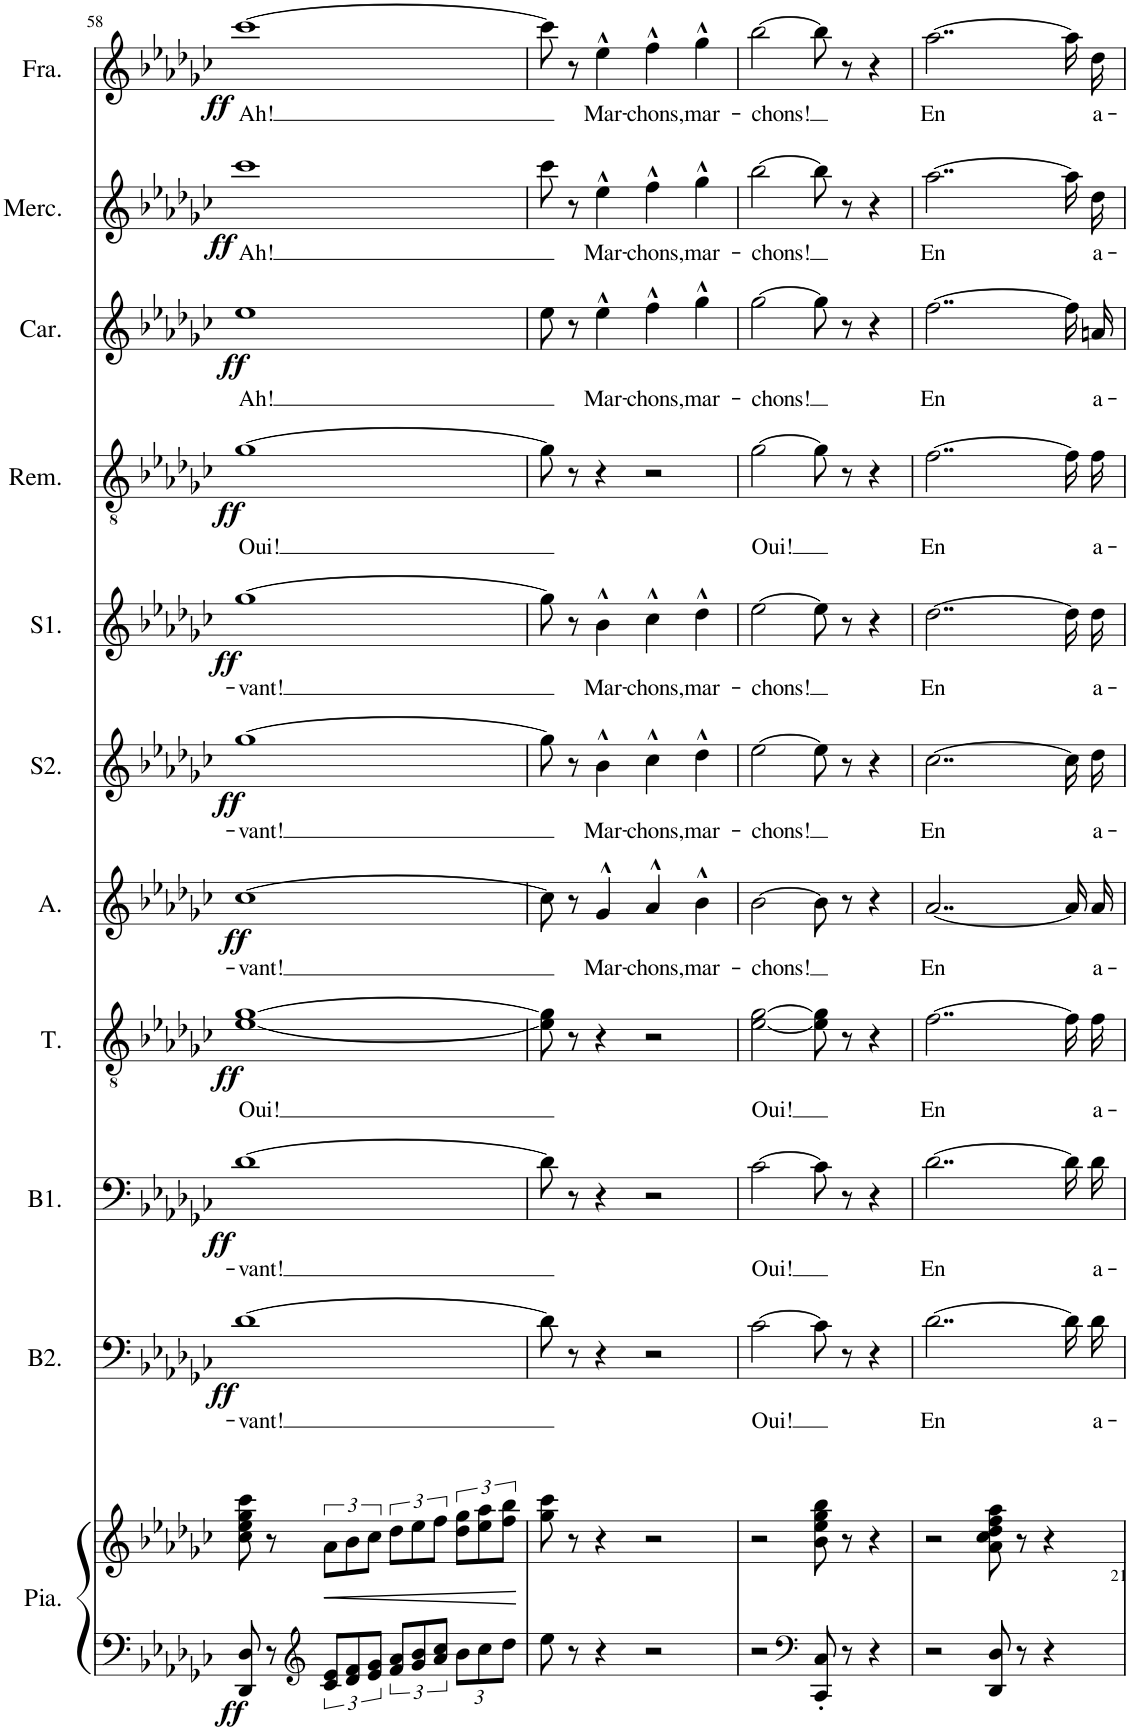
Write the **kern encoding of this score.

**kern	**kern	**dynam	**kern	**text	**dynam	**kern	**text	**dynam	**kern	**text	**dynam	**kern	**text	**dynam	**kern	**text	**dynam	**kern	**text	**dynam	**kern	**text	**dynam	**kern	**text	**dynam	**kern	**text	**dynam	**kern	**text	**dynam
*part11	*part11	*part11	*part10	*part10	*part10	*part9	*part9	*part9	*part8	*part8	*part8	*part7	*part7	*part7	*part6	*part6	*part6	*part5	*part5	*part5	*part4	*part4	*part4	*part3	*part3	*part3	*part2	*part2	*part2	*part1	*part1	*part1
*staff12	*staff11	*staff11/12	*staff10	*staff10	*staff10	*staff9	*staff9	*staff9	*staff8	*staff8	*staff8	*staff7	*staff7	*staff7	*staff6	*staff6	*staff6	*staff5	*staff5	*staff5	*staff4	*staff4	*staff4	*staff3	*staff3	*staff3	*staff2	*staff2	*staff2	*staff1	*staff1	*staff1
*I"Piano	*	*	*I"Basse 2	*	*	*I"Basse 1	*	*	*I"Ténor	*	*	*I"Alto	*	*	*I"Soprano 2	*	*	*I"Soprano 1	*	*	*I"Remendado	*	*	*I"Carmen	*	*	*I"Mercedes	*	*	*I"Fraquita	*	*
*I'Pia.	*	*	*I'B2.	*	*	*I'B1.	*	*	*I'T.	*	*	*I'A.	*	*	*I'S2.	*	*	*I'S1.	*	*	*I'Rem.	*	*	*I'Car.	*	*	*I'Merc.	*	*	*I'Fra.	*	*
!!LO:PB:g=z
*clefF4	*clefG2	*	*clefF4	*	*	*clefF4	*	*	*clefGv2	*	*	*clefG2	*	*	*clefG2	*	*	*clefG2	*	*	*clefGv2	*	*	*clefG2	*	*	*clefG2	*	*	*clefG2	*	*
*k[b-e-a-d-g-c-]	*k[b-e-a-d-g-c-]	*	*k[b-e-a-d-g-c-]	*	*	*k[b-e-a-d-g-c-]	*	*	*k[b-e-a-d-g-c-]	*	*	*k[b-e-a-d-g-c-]	*	*	*k[b-e-a-d-g-c-]	*	*	*k[b-e-a-d-g-c-]	*	*	*k[b-e-a-d-g-c-]	*	*	*k[b-e-a-d-g-c-]	*	*	*k[b-e-a-d-g-c-]	*	*	*k[b-e-a-d-g-c-]	*	*
*M4/4	*M4/4	*	*M4/4	*	*	*M4/4	*	*	*M4/4	*	*	*M4/4	*	*	*M4/4	*	*	*M4/4	*	*	*M4/4	*	*	*M4/4	*	*	*M4/4	*	*	*M4/4	*	*
=58	=58	=58	=58	=58	=58	=58	=58	=58	=58	=58	=58	=58	=58	=58	=58	=58	=58	=58	=58	=58	=58	=58	=58	=58	=58	=58	=58	=58	=58	=58	=58	=58
!	!	!LO:DY:b=2	!	!LO:LY:b	!LO:DY:b	!	!LO:LY:b	!LO:DY:b	!	!LO:LY:b	!LO:DY:b	!	!LO:LY:b	!LO:DY:b	!	!LO:LY:b	!LO:DY:b	!	!LO:LY:b	!LO:DY:b	!	!LO:LY:b	!LO:DY:b	!	!LO:LY:b	!LO:DY:b	!	!LO:LY:b	!LO:DY:b	!	!LO:LY:b	!LO:DY:b
8DD-/ 8D-/	8cc-\ 8ee-\ 8gg-\ 8ccc-\	ff	[1d-	-vant!	ff	[1d-	-vant!	ff	[1e- [1g-	Oui!	ff	[1cc-	-vant!	ff	[1gg-	-vant!	ff	[1gg-	-vant!	ff	[1g-	Oui!	ff	1ee-	Ah!	ff	1ccc-	Ah!	ff	[1ccc-	Ah!	ff
8r	8r	.	.	.	.	.	.	.	.	.	.	.	.	.	.	.	.	.	.	.	.	.	.	.	.	.	.	.	.	.	.	.
*clefG2	*	*	*	*	*	*	*	*	*	*	*	*	*	*	*	*	*	*	*	*	*	*	*	*	*	*	*	*	*	*	*	*
!	!	!LO:HP:b	!	!	!	!	!	!	!	!	!	!	!	!	!	!	!	!	!	!	!	!	!	!	!	!	!	!	!	!	!	!
12c-/ 12e-/L	12a-\L	<	.	.	.	.	.	.	.	.	.	.	.	.	.	.	.	.	.	.	.	.	.	.	.	.	.	.	.	.	.	.
12d-/ 12f/	12b-\	.	.	.	.	.	.	.	.	.	.	.	.	.	.	.	.	.	.	.	.	.	.	.	.	.	.	.	.	.	.	.
12e-/ 12g-/J	12cc-\J	.	.	.	.	.	.	.	.	.	.	.	.	.	.	.	.	.	.	.	.	.	.	.	.	.	.	.	.	.	.	.
12f/ 12a-/L	12dd-\L	.	.	.	.	.	.	.	.	.	.	.	.	.	.	.	.	.	.	.	.	.	.	.	.	.	.	.	.	.	.	.
12g-/ 12b-/	12ee-\	.	.	.	.	.	.	.	.	.	.	.	.	.	.	.	.	.	.	.	.	.	.	.	.	.	.	.	.	.	.	.
12a-/ 12cc-/J	12ff\J	.	.	.	.	.	.	.	.	.	.	.	.	.	.	.	.	.	.	.	.	.	.	.	.	.	.	.	.	.	.	.
*Xbrackettup	*	*	*	*	*	*	*	*	*	*	*	*	*	*	*	*	*	*	*	*	*	*	*	*	*	*	*	*	*	*	*	*
12b-\L	12dd-\ 12gg-\L	.	.	.	.	.	.	.	.	.	.	.	.	.	.	.	.	.	.	.	.	.	.	.	.	.	.	.	.	.	.	.
12cc-\	12ee-\ 12aa-\	.	.	.	.	.	.	.	.	.	.	.	.	.	.	.	.	.	.	.	.	.	.	.	.	.	.	.	.	.	.	.
12dd-\J	12ff\ 12bb-\J	.	.	.	.	.	.	.	.	.	.	.	.	.	.	.	.	.	.	.	.	.	.	.	.	.	.	.	.	.	.	.
.	.	[	.	.	.	.	.	.	.	.	.	.	.	.	.	.	.	.	.	.	.	.	.	.	.	.	.	.	.	.	.	.
=59	=59	=59	=59	=59	=59	=59	=59	=59	=59	=59	=59	=59	=59	=59	=59	=59	=59	=59	=59	=59	=59	=59	=59	=59	=59	=59	=59	=59	=59	=59	=59	=59
8ee-\	8gg-\ 8ccc-\	.	8d-\]	.	.	8d-\]	.	.	8e-\] 8g-\]	.	.	8cc-\]	.	.	8gg-\]	.	.	8gg-\]	.	.	8g-\]	.	.	8ee-\	.	.	8ccc-\	.	.	8ccc-\]	.	.
8r	8r	.	8r	.	.	8r	.	.	8r	.	.	8r	.	.	8r	.	.	8r	.	.	8r	.	.	8r	.	.	8r	.	.	8r	.	.
!	!	!	!	!	!	!	!	!	!	!	!	!	!LO:LY:b	!	!	!LO:LY:b	!	!	!LO:LY:b	!	!	!	!	!	!LO:LY:b	!	!	!LO:LY:b	!	!	!LO:LY:b	!
4r	4r	.	4r	.	.	4r	.	.	4r	.	.	4g-^^/	Mar-	.	4b-^^\	Mar-	.	4b-^^\	Mar-	.	4r	.	.	4ee-^^\	Mar-	.	4ee-^^\	Mar-	.	4ee-^^\	Mar-	.
!	!	!	!	!	!	!	!	!	!	!	!	!	!LO:LY:b	!	!	!LO:LY:b	!	!	!LO:LY:b	!	!	!	!	!	!LO:LY:b	!	!	!LO:LY:b	!	!	!LO:LY:b	!
2r	2r	.	2r	.	.	2r	.	.	2r	.	.	4a-^^/	-chons,	.	4cc-^^\	-chons,	.	4cc-^^\	-chons,	.	2r	.	.	4ff^^\	-chons,	.	4ff^^\	-chons,	.	4ff^^\	-chons,	.
!	!	!	!	!	!	!	!	!	!	!	!	!	!LO:LY:b	!	!	!LO:LY:b	!	!	!LO:LY:b	!	!	!	!	!	!LO:LY:b	!	!	!LO:LY:b	!	!	!LO:LY:b	!
.	.	.	.	.	.	.	.	.	.	.	.	4b-^^\	mar-	.	4dd-^^\	mar-	.	4dd-^^\	mar-	.	.	.	.	4gg-^^\	mar-	.	4gg-^^\	mar-	.	4gg-^^\	mar-	.
=60	=60	=60	=60	=60	=60	=60	=60	=60	=60	=60	=60	=60	=60	=60	=60	=60	=60	=60	=60	=60	=60	=60	=60	=60	=60	=60	=60	=60	=60	=60	=60	=60
!	!	!	!	!LO:LY:b	!	!	!LO:LY:b	!	!	!LO:LY:b	!	!	!LO:LY:b	!	!	!LO:LY:b	!	!	!LO:LY:b	!	!	!LO:LY:b	!	!	!LO:LY:b	!	!	!LO:LY:b	!	!	!LO:LY:b	!
2r	2r	.	[2c-\	Oui!	.	[2c-\	Oui!	.	[2e-\ [2g-\	Oui!	.	[2b-\	-chons!	.	[2ee-\	-chons!	.	[2ee-\	-chons!	.	[2g-\	Oui!	.	[2gg-\	-chons!	.	[2bb-\	-chons!	.	[2bb-\	-chons!	.
*clefF4	*	*	*	*	*	*	*	*	*	*	*	*	*	*	*	*	*	*	*	*	*	*	*	*	*	*	*	*	*	*	*	*
8CC-/' 8C-/'	8b-\ 8ee-\ 8gg-\ 8bb-\	.	8c-\]	.	.	8c-\]	.	.	8e-\] 8g-\]	.	.	8b-\]	.	.	8ee-\]	.	.	8ee-\]	.	.	8g-\]	.	.	8gg-\]	.	.	8bb-\]	.	.	8bb-\]	.	.
8r	8r	.	8r	.	.	8r	.	.	8r	.	.	8r	.	.	8r	.	.	8r	.	.	8r	.	.	8r	.	.	8r	.	.	8r	.	.
4r	4r	.	4r	.	.	4r	.	.	4r	.	.	4r	.	.	4r	.	.	4r	.	.	4r	.	.	4r	.	.	4r	.	.	4r	.	.
=61	=61	=61	=61	=61	=61	=61	=61	=61	=61	=61	=61	=61	=61	=61	=61	=61	=61	=61	=61	=61	=61	=61	=61	=61	=61	=61	=61	=61	=61	=61	=61	=61
!	!	!	!	!LO:LY:b	!	!	!LO:LY:b	!	!	!LO:LY:b	!	!	!LO:LY:b	!	!	!LO:LY:b	!	!	!LO:LY:b	!	!	!LO:LY:b	!	!	!LO:LY:b	!	!	!LO:LY:b	!	!	!LO:LY:b	!
2r	2r	.	[2..d-\	En	.	[2..d-\	En	.	[2..f\	En	.	[2..a-/	En	.	[2..cc-\	En	.	[2..dd-\	En	.	[2..f\	En	.	[2..ff\	En	.	[2..aa-\	En	.	[2..aa-\	En	.
8DD-/ 8D-/	8a-\ 8cc-\ 8dd-\ 8ff\ 8aa-\	.	.	.	.	.	.	.	.	.	.	.	.	.	.	.	.	.	.	.	.	.	.	.	.	.	.	.	.	.	.	.
8r	8r	.	.	.	.	.	.	.	.	.	.	.	.	.	.	.	.	.	.	.	.	.	.	.	.	.	.	.	.	.	.	.
4r	4r	.	.	.	.	.	.	.	.	.	.	.	.	.	.	.	.	.	.	.	.	.	.	.	.	.	.	.	.	.	.	.
.	.	.	16d-\LL]	.	.	16d-\LL]	.	.	16f\LL]	.	.	16a-/LL]	.	.	16cc-\LL]	.	.	16dd-\LL]	.	.	16f\LL]	.	.	16ff\LL]	.	.	16aa-\LL]	.	.	16aa-\LL]	.	.
!	!	!	!	!LO:LY:b	!	!	!LO:LY:b	!	!	!LO:LY:b	!	!	!LO:LY:b	!	!	!LO:LY:b	!	!	!LO:LY:b	!	!	!LO:LY:b	!	!	!LO:LY:b	!	!	!LO:LY:b	!	!	!LO:LY:b	!
.	.	.	16d-\JJ	a-	.	16d-\JJ	a-	.	16f\JJ	a-	.	16a-/JJ	a-	.	16dd-\JJ	a-	.	16dd-\JJ	a-	.	16f\JJ	a-	.	16an\JJ	a-	.	16dd-\JJ	a-	.	16dd-\JJ	a-	.
=	=	=	=	=	=	=	=	=	=	=	=	=	=	=	=	=	=	=	=	=	=	=	=	=	=	=	=	=	=	=	=	=
*-	*-	*-	*-	*-	*-	*-	*-	*-	*-	*-	*-	*-	*-	*-	*-	*-	*-	*-	*-	*-	*-	*-	*-	*-	*-	*-	*-	*-	*-	*-	*-	*-
